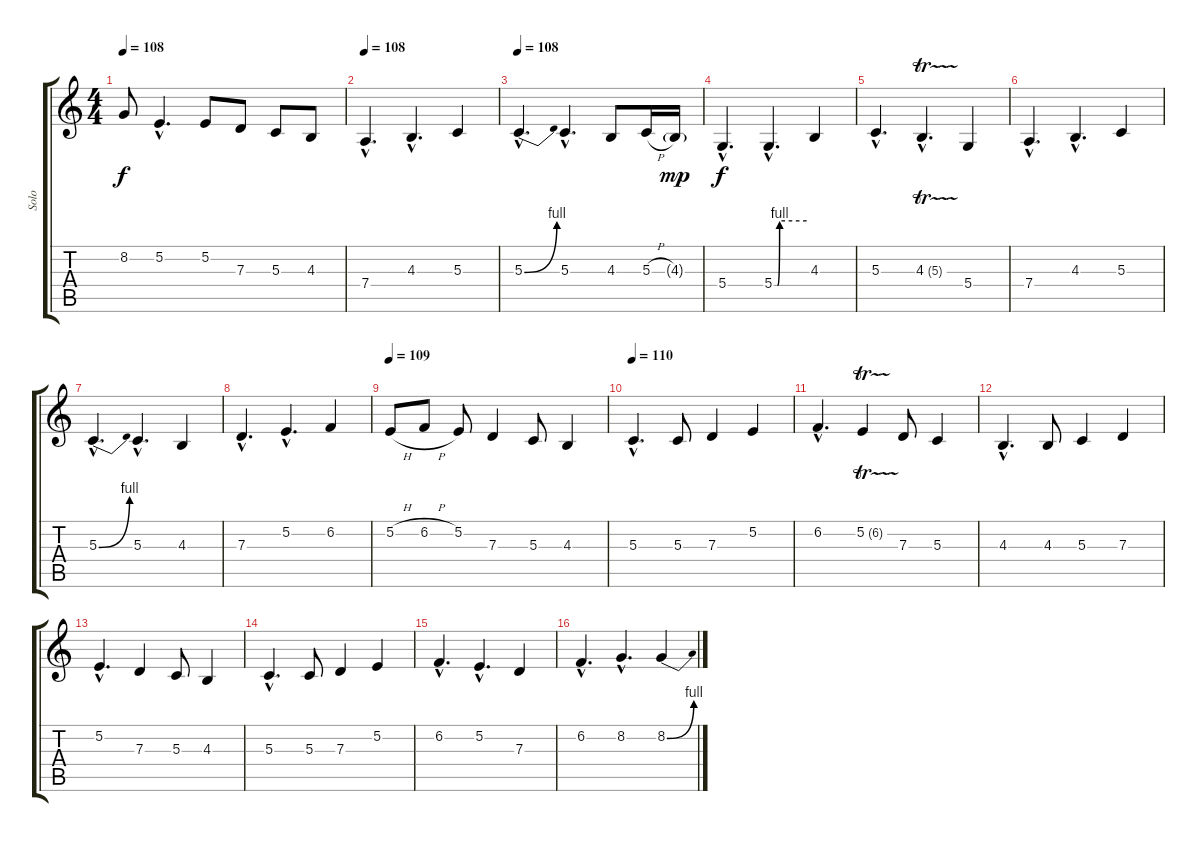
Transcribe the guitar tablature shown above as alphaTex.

\track ("Solo" "Solo") {instrument lead5charang}
\staff {score tabs}
\tuning (E4 B3 G3 D3 A2 E2) {hide}
\ts (4 4)
\tempo 108
\clef g2
\ks c
8.2.8{dy f} 5.2{hac}.4{d} 5.2.8 7.3.8 5.3.8 4.3.8 |
\tempo 108
7.4{hac}.4{d} 4.3{hac}.4{d} 5.3.4 |
\tempo 108
5.3{be (bend 0 0 60 4) hac}.4{d} 5.3{hac}.4{d} 4.3.8 5.3{h}.16 4.3{g}.16{dy mp} |
5.4{hac}.4{d dy f} 5.4{be (custom 0 0 6 0 10 4 60 4) hac}.4{d} 4.3.4 |
5.3{hac}.4{d} 4.3{tr (5 32) hac}.4{d} 5.4.4 |
7.4{hac}.4{d} 4.3{hac}.4{d} 5.3.4 |
5.3{be (bend 0 0 60 4) hac}.4{d} 5.3{hac}.4{d} 4.3.4 |
7.3{hac}.4{d} 5.2{hac}.4{d} 6.2.4 |
\tempo 109
5.2{h}.8 6.2{h}.8 5.2.8 7.3.4 5.3.8 4.3.4 |
\tempo 110
5.3{hac}.4{d} 5.3.8 7.3.4 5.2.4 |
6.2{hac}.4{d} 5.2{tr (6 32)}.4 7.3.8 5.3.4 |
4.3{hac}.4{d} 4.3.8 5.3.4 7.3.4 |
5.2{hac}.4{d} 7.3.4 5.3.8 4.3.4 |
5.3{hac}.4{d} 5.3.8 7.3.4 5.2.4 |
6.2{hac}.4{d} 5.2{hac}.4{d} 7.3.4 |
6.2{hac}.4{d} 8.2{hac}.4{d} 8.2{be (bend 0 0 60 4)}.4
